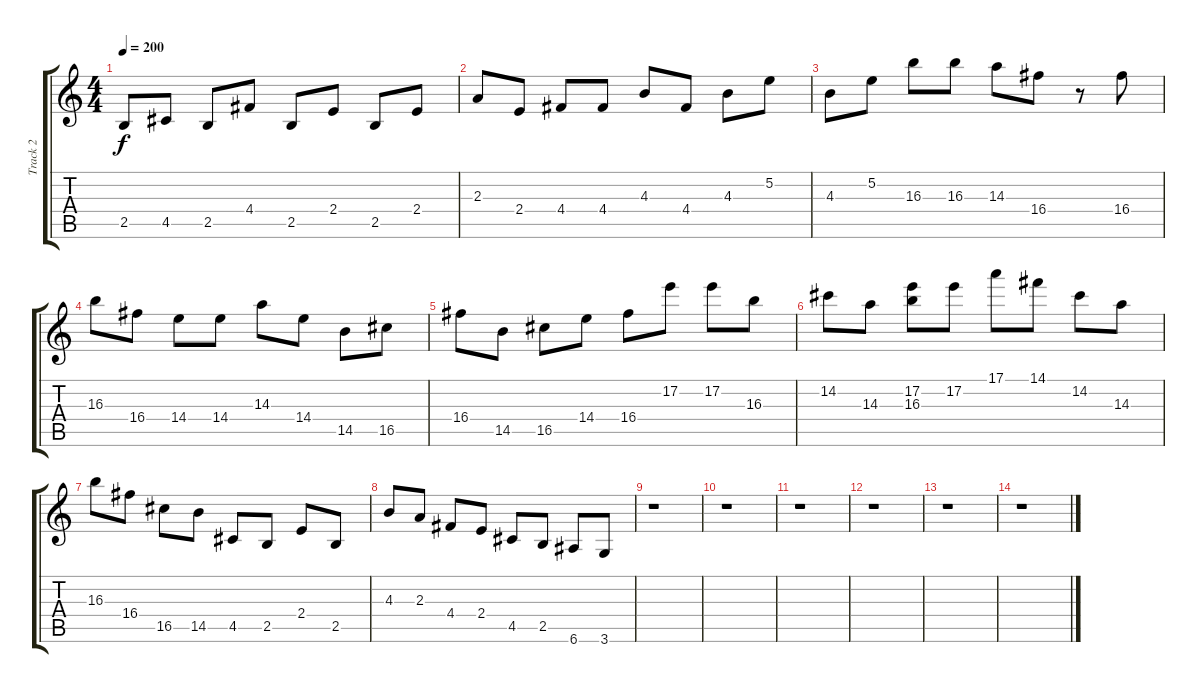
\track ("Track 2" "Track 2") {instrument acousticguitarsteel}
\staff {score tabs}
\tuning (E4 B3 G3 D3 A2 E2) {hide}
\ts (4 4)
\tempo 200
\clef g2
\ks c
2.5.8{dy f} 4.5.8 2.5.8 4.4.8 2.5.8 2.4.8 2.5.8 2.4.8 |
2.3.8 2.4.8 4.4.8 4.4.8 4.3.8 4.4.8 4.3.8 5.2.8 |
4.3.8 5.2.8 16.3.8 16.3.8 14.3.8 16.4.8 r.8 16.4.8 |
16.3.8 16.4.8 14.4.8 14.4.8 14.3.8 14.4.8 14.5.8 16.5.8 |
16.4.8 14.5.8 16.5.8 14.4.8 16.4.8 17.2.8 17.2.8 16.3.8 |
14.2.8 14.3.8 (17.2 16.3).8 17.2.8 17.1.8 14.1.8 14.2.8 14.3.8 |
16.3.8 16.4.8 16.5.8 14.5.8 4.5.8 2.5.8 2.4.8 2.5.8 |
4.3.8 2.3.8 4.4.8 2.4.8 4.5.8 2.5.8 6.6.8 3.6.8 |
r.1 |
r.1 |
r.1 |
r.1 |
r.1 |
r.1
